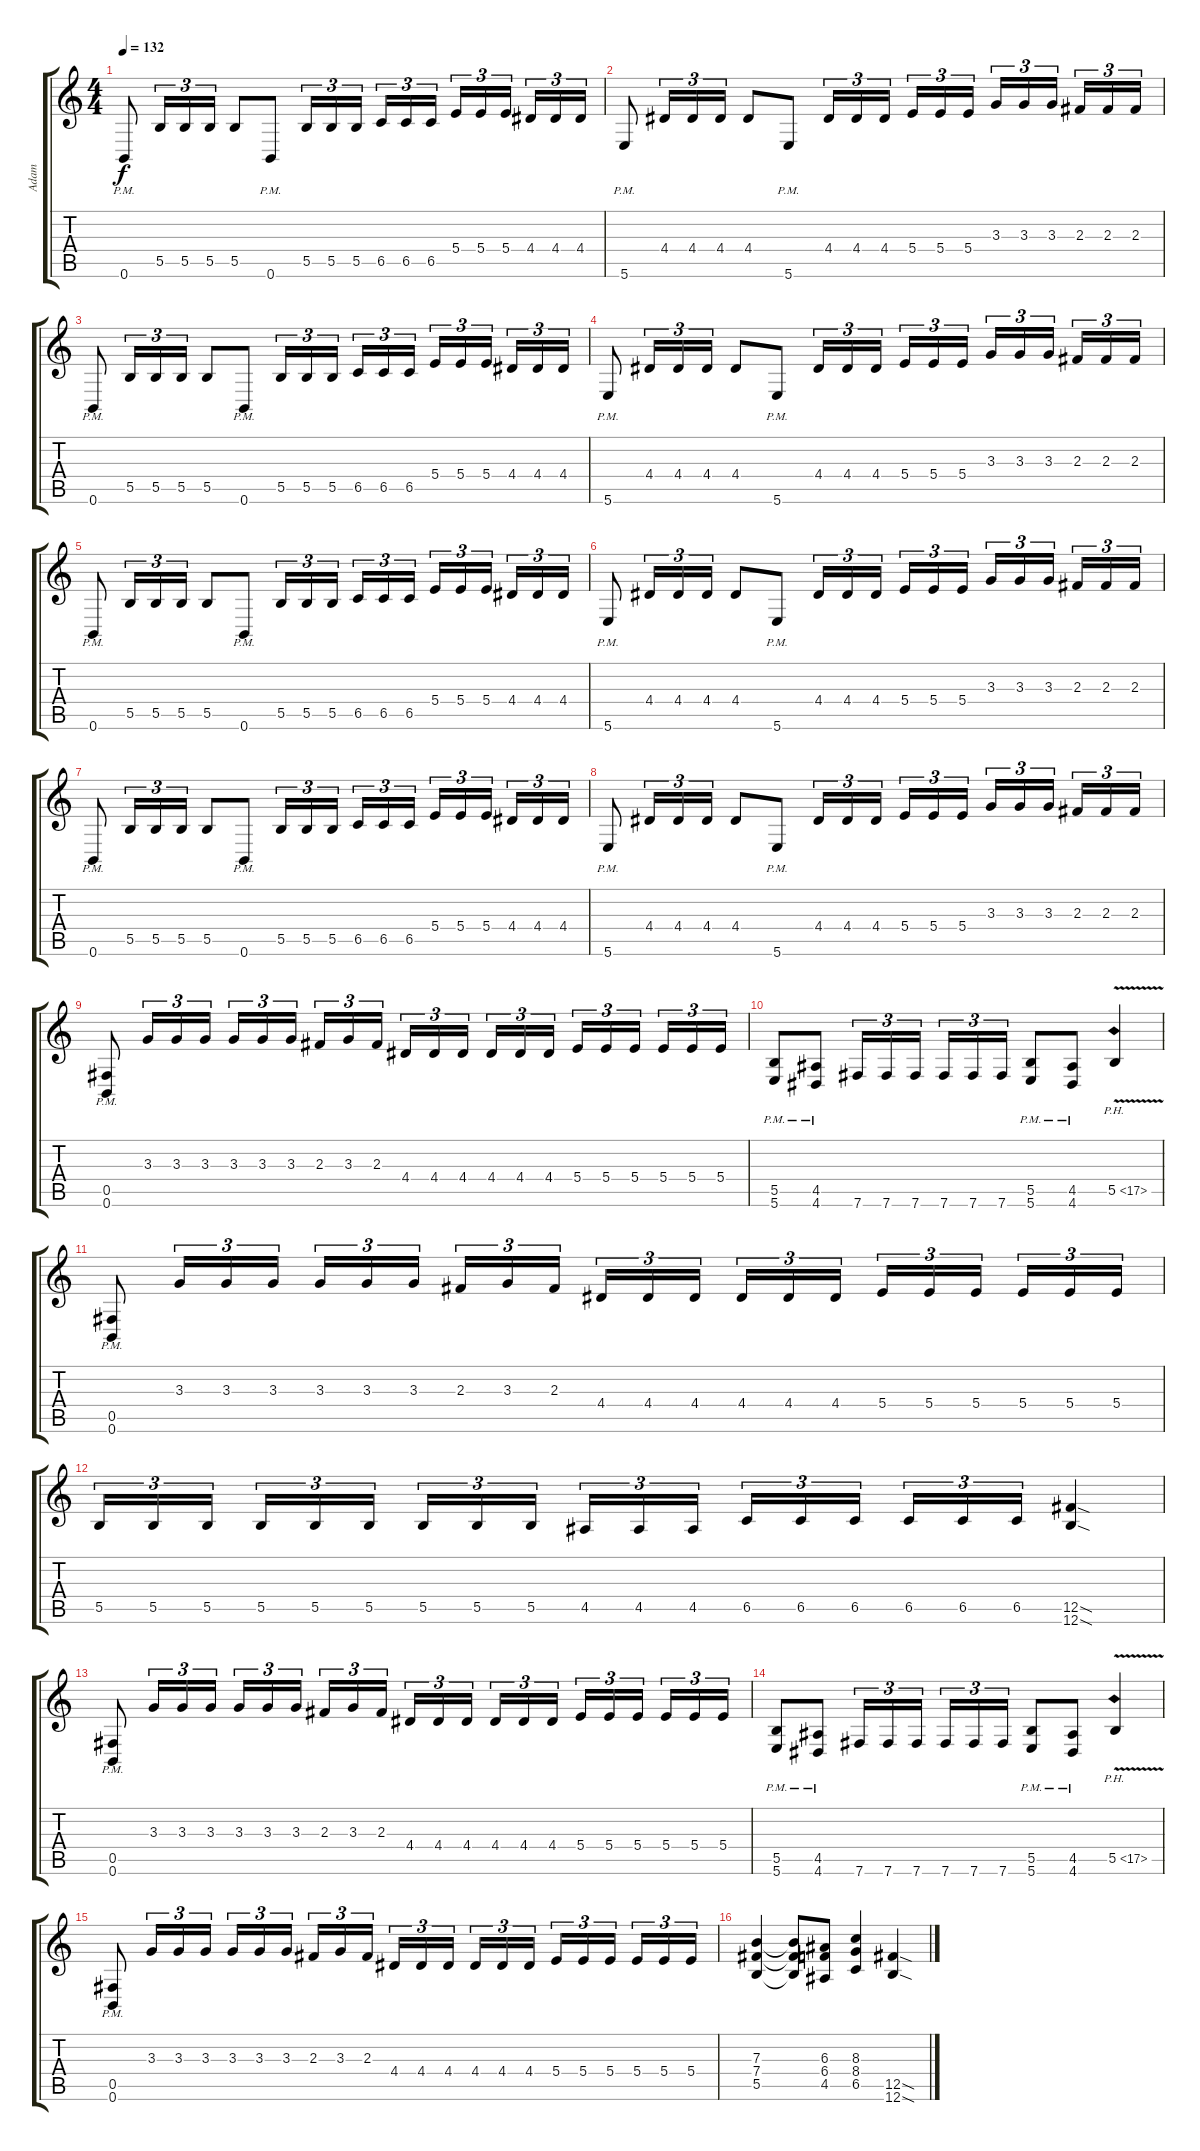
\track ("Adam" "Adam") {instrument distortionguitar}
\staff {score tabs}
\tuning (Db4 Ab3 E3 B2 Gb2 B1) {hide}
\ts (4 4)
\tempo 132
\clef g2
\ks c
0.6{pm}.8{dy f} 5.5.16{tu (3 2)} 5.5.16{tu (3 2)} 5.5.16{tu (3 2)} 5.5.8 0.6{pm}.8 5.5.16{tu (3 2)} 5.5.16{tu (3 2)} 5.5.16{tu (3 2) beam splitsecondary} 6.5.16{tu (3 2)} 6.5.16{tu (3 2)} 6.5.16{tu (3 2)} 5.4.16{tu (3 2)} 5.4.16{tu (3 2)} 5.4.16{tu (3 2) beam splitsecondary} 4.4.16{tu (3 2)} 4.4.16{tu (3 2)} 4.4.16{tu (3 2)} |
5.6{pm}.8 4.4.16{tu (3 2)} 4.4.16{tu (3 2)} 4.4.16{tu (3 2)} 4.4.8 5.6{pm}.8 4.4.16{tu (3 2)} 4.4.16{tu (3 2)} 4.4.16{tu (3 2) beam splitsecondary} 5.4.16{tu (3 2)} 5.4.16{tu (3 2)} 5.4.16{tu (3 2)} 3.3.16{tu (3 2)} 3.3.16{tu (3 2)} 3.3.16{tu (3 2) beam splitsecondary} 2.3.16{tu (3 2)} 2.3.16{tu (3 2)} 2.3.16{tu (3 2)} |
0.6{pm}.8 5.5.16{tu (3 2)} 5.5.16{tu (3 2)} 5.5.16{tu (3 2)} 5.5.8 0.6{pm}.8 5.5.16{tu (3 2)} 5.5.16{tu (3 2)} 5.5.16{tu (3 2) beam splitsecondary} 6.5.16{tu (3 2)} 6.5.16{tu (3 2)} 6.5.16{tu (3 2)} 5.4.16{tu (3 2)} 5.4.16{tu (3 2)} 5.4.16{tu (3 2) beam splitsecondary} 4.4.16{tu (3 2)} 4.4.16{tu (3 2)} 4.4.16{tu (3 2)} |
5.6{pm}.8 4.4.16{tu (3 2)} 4.4.16{tu (3 2)} 4.4.16{tu (3 2)} 4.4.8 5.6{pm}.8 4.4.16{tu (3 2)} 4.4.16{tu (3 2)} 4.4.16{tu (3 2) beam splitsecondary} 5.4.16{tu (3 2)} 5.4.16{tu (3 2)} 5.4.16{tu (3 2)} 3.3.16{tu (3 2)} 3.3.16{tu (3 2)} 3.3.16{tu (3 2) beam splitsecondary} 2.3.16{tu (3 2)} 2.3.16{tu (3 2)} 2.3.16{tu (3 2)} |
0.6{pm}.8 5.5.16{tu (3 2)} 5.5.16{tu (3 2)} 5.5.16{tu (3 2)} 5.5.8 0.6{pm}.8 5.5.16{tu (3 2)} 5.5.16{tu (3 2)} 5.5.16{tu (3 2) beam splitsecondary} 6.5.16{tu (3 2)} 6.5.16{tu (3 2)} 6.5.16{tu (3 2)} 5.4.16{tu (3 2)} 5.4.16{tu (3 2)} 5.4.16{tu (3 2) beam splitsecondary} 4.4.16{tu (3 2)} 4.4.16{tu (3 2)} 4.4.16{tu (3 2)} |
5.6{pm}.8 4.4.16{tu (3 2)} 4.4.16{tu (3 2)} 4.4.16{tu (3 2)} 4.4.8 5.6{pm}.8 4.4.16{tu (3 2)} 4.4.16{tu (3 2)} 4.4.16{tu (3 2) beam splitsecondary} 5.4.16{tu (3 2)} 5.4.16{tu (3 2)} 5.4.16{tu (3 2)} 3.3.16{tu (3 2)} 3.3.16{tu (3 2)} 3.3.16{tu (3 2) beam splitsecondary} 2.3.16{tu (3 2)} 2.3.16{tu (3 2)} 2.3.16{tu (3 2)} |
0.6{pm}.8 5.5.16{tu (3 2)} 5.5.16{tu (3 2)} 5.5.16{tu (3 2)} 5.5.8 0.6{pm}.8 5.5.16{tu (3 2)} 5.5.16{tu (3 2)} 5.5.16{tu (3 2) beam splitsecondary} 6.5.16{tu (3 2)} 6.5.16{tu (3 2)} 6.5.16{tu (3 2)} 5.4.16{tu (3 2)} 5.4.16{tu (3 2)} 5.4.16{tu (3 2) beam splitsecondary} 4.4.16{tu (3 2)} 4.4.16{tu (3 2)} 4.4.16{tu (3 2)} |
5.6{pm}.8 4.4.16{tu (3 2)} 4.4.16{tu (3 2)} 4.4.16{tu (3 2)} 4.4.8 5.6{pm}.8 4.4.16{tu (3 2)} 4.4.16{tu (3 2)} 4.4.16{tu (3 2) beam splitsecondary} 5.4.16{tu (3 2)} 5.4.16{tu (3 2)} 5.4.16{tu (3 2)} 3.3.16{tu (3 2)} 3.3.16{tu (3 2)} 3.3.16{tu (3 2) beam splitsecondary} 2.3.16{tu (3 2)} 2.3.16{tu (3 2)} 2.3.16{tu (3 2)} |
(0.5{pm} 0.6{pm}).8 3.3.16{tu (3 2)} 3.3.16{tu (3 2)} 3.3.16{tu (3 2)} 3.3.16{tu (3 2)} 3.3.16{tu (3 2)} 3.3.16{tu (3 2) beam splitsecondary} 2.3.16{tu (3 2)} 3.3.16{tu (3 2)} 2.3.16{tu (3 2)} 4.4.16{tu (3 2)} 4.4.16{tu (3 2)} 4.4.16{tu (3 2) beam splitsecondary} 4.4.16{tu (3 2)} 4.4.16{tu (3 2)} 4.4.16{tu (3 2)} 5.4.16{tu (3 2)} 5.4.16{tu (3 2)} 5.4.16{tu (3 2) beam splitsecondary} 5.4.16{tu (3 2)} 5.4.16{tu (3 2)} 5.4.16{tu (3 2)} |
(5.5{pm} 5.6{pm}).8 (4.5{pm} 4.6{pm}).8 7.6.16{tu (3 2)} 7.6.16{tu (3 2)} 7.6.16{tu (3 2) beam splitsecondary} 7.6.16{tu (3 2)} 7.6.16{tu (3 2)} 7.6.16{tu (3 2)} (5.5{pm} 5.6{pm}).8 (4.5{pm} 4.6{pm}).8 5.5{ph 12 v}.4 |
(0.5{pm} 0.6{pm}).8 3.3.16{tu (3 2)} 3.3.16{tu (3 2)} 3.3.16{tu (3 2)} 3.3.16{tu (3 2)} 3.3.16{tu (3 2)} 3.3.16{tu (3 2) beam splitsecondary} 2.3.16{tu (3 2)} 3.3.16{tu (3 2)} 2.3.16{tu (3 2)} 4.4.16{tu (3 2)} 4.4.16{tu (3 2)} 4.4.16{tu (3 2) beam splitsecondary} 4.4.16{tu (3 2)} 4.4.16{tu (3 2)} 4.4.16{tu (3 2)} 5.4.16{tu (3 2)} 5.4.16{tu (3 2)} 5.4.16{tu (3 2) beam splitsecondary} 5.4.16{tu (3 2)} 5.4.16{tu (3 2)} 5.4.16{tu (3 2)} |
5.5.16{tu (3 2)} 5.5.16{tu (3 2)} 5.5.16{tu (3 2) beam splitsecondary} 5.5.16{tu (3 2)} 5.5.16{tu (3 2)} 5.5.16{tu (3 2)} 5.5.16{tu (3 2)} 5.5.16{tu (3 2)} 5.5.16{tu (3 2) beam splitsecondary} 4.5.16{tu (3 2)} 4.5.16{tu (3 2)} 4.5.16{tu (3 2)} 6.5.16{tu (3 2)} 6.5.16{tu (3 2)} 6.5.16{tu (3 2) beam splitsecondary} 6.5.16{tu (3 2)} 6.5.16{tu (3 2)} 6.5.16{tu (3 2)} (12.5{sod} 12.6{sod}).4 |
(0.5{pm} 0.6{pm}).8 3.3.16{tu (3 2)} 3.3.16{tu (3 2)} 3.3.16{tu (3 2)} 3.3.16{tu (3 2)} 3.3.16{tu (3 2)} 3.3.16{tu (3 2) beam splitsecondary} 2.3.16{tu (3 2)} 3.3.16{tu (3 2)} 2.3.16{tu (3 2)} 4.4.16{tu (3 2)} 4.4.16{tu (3 2)} 4.4.16{tu (3 2) beam splitsecondary} 4.4.16{tu (3 2)} 4.4.16{tu (3 2)} 4.4.16{tu (3 2)} 5.4.16{tu (3 2)} 5.4.16{tu (3 2)} 5.4.16{tu (3 2) beam splitsecondary} 5.4.16{tu (3 2)} 5.4.16{tu (3 2)} 5.4.16{tu (3 2)} |
(5.5{pm} 5.6{pm}).8 (4.5{pm} 4.6{pm}).8 7.6.16{tu (3 2)} 7.6.16{tu (3 2)} 7.6.16{tu (3 2) beam splitsecondary} 7.6.16{tu (3 2)} 7.6.16{tu (3 2)} 7.6.16{tu (3 2)} (5.5{pm} 5.6{pm}).8 (4.5{pm} 4.6{pm}).8 5.5{ph 12 v}.4 |
(0.5{pm} 0.6{pm}).8 3.3.16{tu (3 2)} 3.3.16{tu (3 2)} 3.3.16{tu (3 2)} 3.3.16{tu (3 2)} 3.3.16{tu (3 2)} 3.3.16{tu (3 2) beam splitsecondary} 2.3.16{tu (3 2)} 3.3.16{tu (3 2)} 2.3.16{tu (3 2)} 4.4.16{tu (3 2)} 4.4.16{tu (3 2)} 4.4.16{tu (3 2) beam splitsecondary} 4.4.16{tu (3 2)} 4.4.16{tu (3 2)} 4.4.16{tu (3 2)} 5.4.16{tu (3 2)} 5.4.16{tu (3 2)} 5.4.16{tu (3 2) beam splitsecondary} 5.4.16{tu (3 2)} 5.4.16{tu (3 2)} 5.4.16{tu (3 2)} |
(7.3 7.4 5.5).4 (7.3{t} 7.4{t} 5.5{t}).8 (6.3 6.4 4.5).8 (8.3 8.4 6.5).4 (12.5{sod} 12.6{sod}).4
